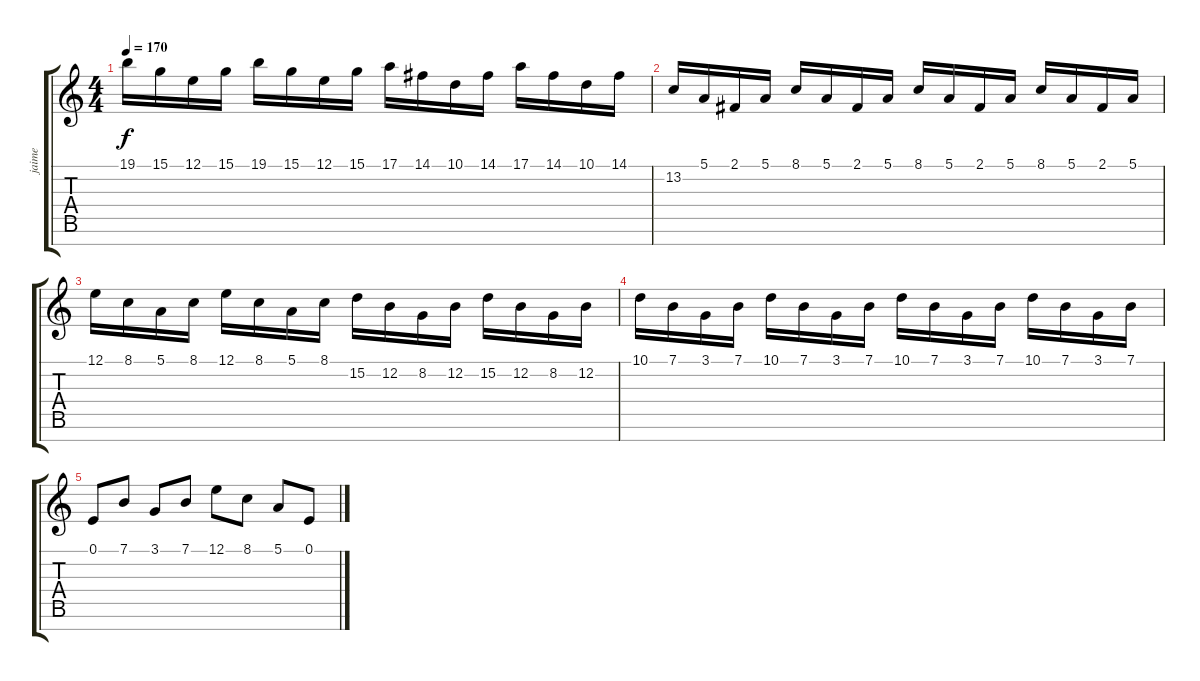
\track ("jaime" "jaime") {instrument harpsichord}
\staff {score tabs}
\tuning (E4 B3 G3 D3 A2 E2 B1) {hide}
\ts (4 4)
\tempo 170
\clef g2
\ks c
19.1.16{dy f} 15.1.16 12.1.16 15.1.16 19.1.16 15.1.16 12.1.16 15.1.16 17.1.16 14.1.16 10.1.16 14.1.16 17.1.16 14.1.16 10.1.16 14.1.16 |
13.2.16 5.1.16 2.1.16 5.1.16 8.1.16 5.1.16 2.1.16 5.1.16 8.1.16 5.1.16 2.1.16 5.1.16 8.1.16 5.1.16 2.1.16 5.1.16 |
12.1.16 8.1.16 5.1.16 8.1.16 12.1.16 8.1.16 5.1.16 8.1.16 15.2.16 12.2.16 8.2.16 12.2.16 15.2.16 12.2.16 8.2.16 12.2.16 |
10.1.16 7.1.16 3.1.16 7.1.16 10.1.16 7.1.16 3.1.16 7.1.16 10.1.16 7.1.16 3.1.16 7.1.16 10.1.16 7.1.16 3.1.16 7.1.16 |
0.1.8 7.1.8 3.1.8 7.1.8 12.1.8 8.1.8 5.1.8 0.1.8
